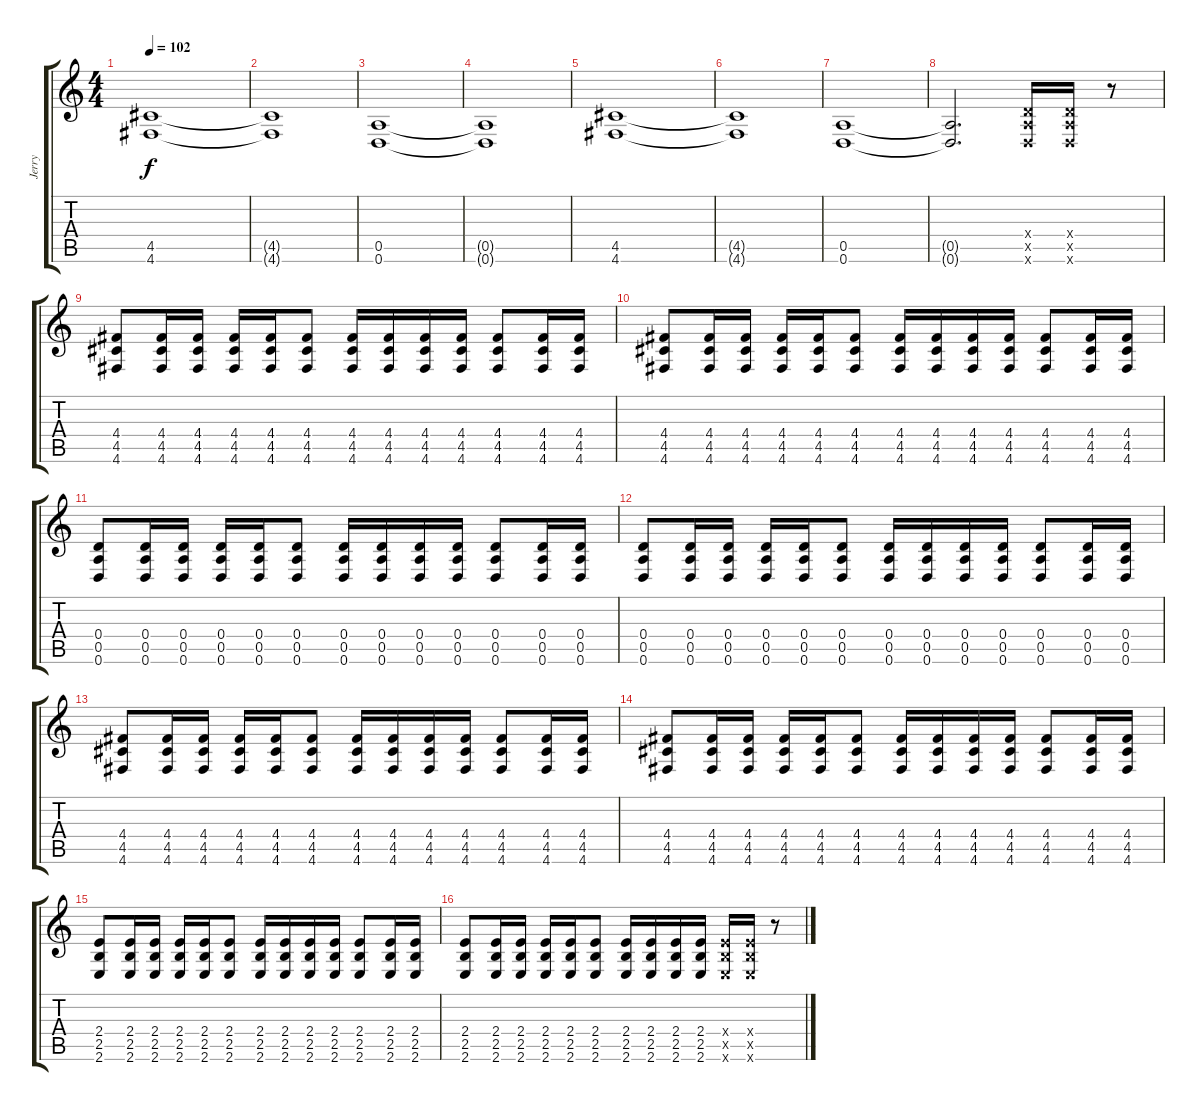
\track ("Jerry" "Jerry") {instrument distortionguitar}
\staff {score tabs}
\tuning (E4 B3 G3 D3 A2 D2) {hide}
\ts (4 4)
\tempo 102
\clef g2
\ks c
(4.5 4.6).1{dy f} |
(4.5{t} 4.6{t}).1 |
(0.5 0.6).1 |
(0.5{t} 0.6{t}).1 |
(4.5 4.6).1 |
(4.5{t} 4.6{t}).1 |
(0.5 0.6).1 |
(0.5{t} 0.6{t}).2{d} (0.4{x} 0.5{x} 0.6{x}).16 (0.4{x} 0.5{x} 0.6{x}).16 r.8 |
(4.4 4.5 4.6).8 (4.4 4.5 4.6).16 (4.4 4.5 4.6).16 (4.4 4.5 4.6).16 (4.4 4.5 4.6).16 (4.4 4.5 4.6).8 (4.4 4.5 4.6).16 (4.4 4.5 4.6).16 (4.4 4.5 4.6).16 (4.4 4.5 4.6).16 (4.4 4.5 4.6).8 (4.4 4.5 4.6).16 (4.4 4.5 4.6).16 |
(4.4 4.5 4.6).8 (4.4 4.5 4.6).16 (4.4 4.5 4.6).16 (4.4 4.5 4.6).16 (4.4 4.5 4.6).16 (4.4 4.5 4.6).8 (4.4 4.5 4.6).16 (4.4 4.5 4.6).16 (4.4 4.5 4.6).16 (4.4 4.5 4.6).16 (4.4 4.5 4.6).8 (4.4 4.5 4.6).16 (4.4 4.5 4.6).16 |
(0.4 0.5 0.6).8 (0.4 0.5 0.6).16 (0.4 0.5 0.6).16 (0.4 0.5 0.6).16 (0.4 0.5 0.6).16 (0.4 0.5 0.6).8 (0.4 0.5 0.6).16 (0.4 0.5 0.6).16 (0.4 0.5 0.6).16 (0.4 0.5 0.6).16 (0.4 0.5 0.6).8 (0.4 0.5 0.6).16 (0.4 0.5 0.6).16 |
(0.4 0.5 0.6).8 (0.4 0.5 0.6).16 (0.4 0.5 0.6).16 (0.4 0.5 0.6).16 (0.4 0.5 0.6).16 (0.4 0.5 0.6).8 (0.4 0.5 0.6).16 (0.4 0.5 0.6).16 (0.4 0.5 0.6).16 (0.4 0.5 0.6).16 (0.4 0.5 0.6).8 (0.4 0.5 0.6).16 (0.4 0.5 0.6).16 |
(4.4 4.5 4.6).8 (4.4 4.5 4.6).16 (4.4 4.5 4.6).16 (4.4 4.5 4.6).16 (4.4 4.5 4.6).16 (4.4 4.5 4.6).8 (4.4 4.5 4.6).16 (4.4 4.5 4.6).16 (4.4 4.5 4.6).16 (4.4 4.5 4.6).16 (4.4 4.5 4.6).8 (4.4 4.5 4.6).16 (4.4 4.5 4.6).16 |
(4.4 4.5 4.6).8 (4.4 4.5 4.6).16 (4.4 4.5 4.6).16 (4.4 4.5 4.6).16 (4.4 4.5 4.6).16 (4.4 4.5 4.6).8 (4.4 4.5 4.6).16 (4.4 4.5 4.6).16 (4.4 4.5 4.6).16 (4.4 4.5 4.6).16 (4.4 4.5 4.6).8 (4.4 4.5 4.6).16 (4.4 4.5 4.6).16 |
(2.4 2.5 2.6).8 (2.4 2.5 2.6).16 (2.4 2.5 2.6).16 (2.4 2.5 2.6).16 (2.4 2.5 2.6).16 (2.4 2.5 2.6).8 (2.4 2.5 2.6).16 (2.4 2.5 2.6).16 (2.4 2.5 2.6).16 (2.4 2.5 2.6).16 (2.4 2.5 2.6).8 (2.4 2.5 2.6).16 (2.4 2.5 2.6).16 |
(2.4 2.5 2.6).8 (2.4 2.5 2.6).16 (2.4 2.5 2.6).16 (2.4 2.5 2.6).16 (2.4 2.5 2.6).16 (2.4 2.5 2.6).8 (2.4 2.5 2.6).16 (2.4 2.5 2.6).16 (2.4 2.5 2.6).16 (2.4 2.5 2.6).16 (2.4{x} 2.5{x} 2.6{x}).16 (2.4{x} 2.5{x} 2.6{x}).16 r.8
